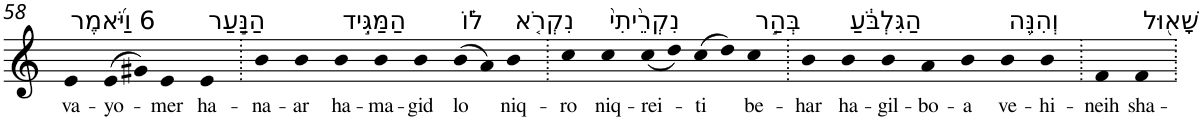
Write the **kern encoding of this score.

**kern	**text
*part1	*part1
*staff1	*staff1
*I"Piano	*
*I'Pno	*
!!LO:PB:g=z
*clefG2	*
*k[]	*
=58	=58
!LO:TX:a:t=6 וַיֹּ֜אמֶר	!
!	!LO:LY:b
4e	va-
!	!LO:LY:b
(>8e	-yo-
8g#X)	.
!	!LO:LY:b
4e	-mer
!LO:TX:a:t=הַנַּ֣עַר	!
!	!LO:LY:b
4e	ha-
=59.	=59.
!	!LO:LY:b
4b	-na-
!	!LO:LY:b
4b	-ar
!LO:TX:a:t=הַמַּגִּ֣יד	!
!	!LO:LY:b
4b	ha-
!	!LO:LY:b
4b	-ma-
!	!LO:LY:b
4b	-gid
!LO:TX:a:t=ל֗וֹ	!
!	!LO:LY:b
(>8b	lo
8a)	.
!LO:TX:a:t=נִקְרֹ֤א	!
!	!LO:LY:b
4b	niq-
=60.	=60.
!	!LO:LY:b
4cc	-ro
!LO:TX:a:t=נִקְרֵ֙יתִי֙	!
!	!LO:LY:b
4cc	niq-
!	!LO:LY:b
(<8cc	-rei-
8dd)	.
!	!LO:LY:b
(>8cc	-ti
8dd)	.
!LO:TX:a:t=בְּהַ֣ר	!
!	!LO:LY:b
4cc	be-
=61.	=61.
!	!LO:LY:b
4b	-har
!LO:TX:a:t=הַגִּלְבֹּ֔עַ	!
!	!LO:LY:b
4b	ha-
!	!LO:LY:b
4b	-gil-
!	!LO:LY:b
4a	-bo-
!	!LO:LY:b
4b	-a
!LO:TX:a:t=וְהִנֵּ֥ה	!
!	!LO:LY:b
4b	ve-
!	!LO:LY:b
4b	-hi-
=62.	=62.
!	!LO:LY:b
4f	-neih
!LO:TX:a:t=שָׁא֖וּל	!
!	!LO:LY:b
4f	sha-
=.	=.
*-	*-
